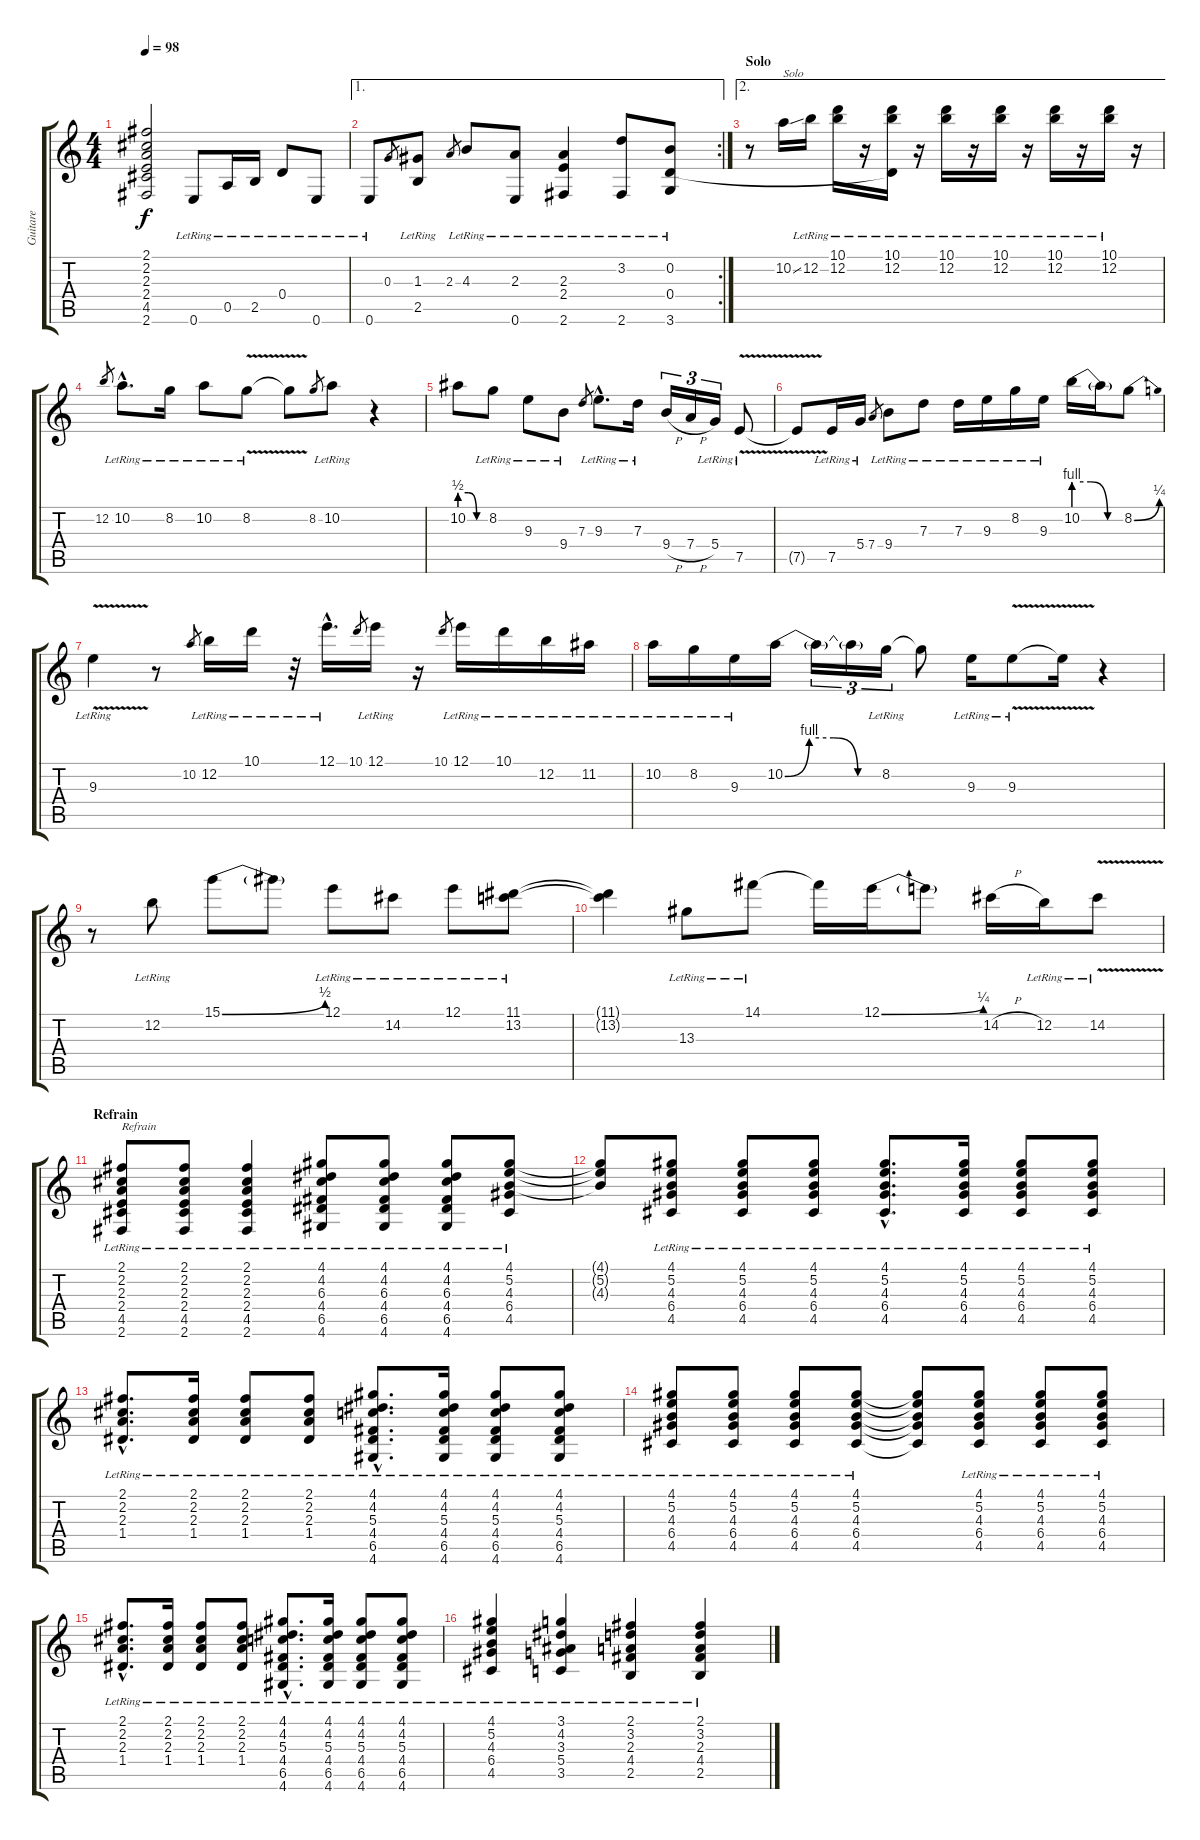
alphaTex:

\track ("Guitare" "Guitare") {instrument acousticguitarsteel}
\staff {score tabs}
\tuning (E4 B3 G3 D3 A2 E2) {hide}
\ts (4 4)
\tempo 98
\clef g2
\ks c
(2.1{t} 2.2{t} 2.3{t} 2.4{t} 4.5{t} 2.6{t}).2{dy f} 0.6{lr}.8 0.5{lr}.16 2.5{lr}.16 0.4{lr}.8 0.6{lr}.8 |
\ae 1
\rc 2
0.6{lr}.8 0.3.8{gr} (1.3{lr} 2.5{lr}).8 2.3.8{gr} 4.3{lr}.8 (2.3{lr} 0.6{lr}).8 (2.3{lr} 2.4{lr} 2.6{lr}).4 (3.2{lr} 2.6{lr}).8 (0.2{lr} 0.4{lr} 3.6{lr}).8 |
\ae 2
\section ("" "Solo")
r.8 10.2{ss}.16{txt "Solo"} 12.2{lr}.16 (10.1{lr} 12.2{lr}).16 r.16 (10.1{lr} 12.2{lr} 0.4{t}).16 r.16 (10.1{lr} 12.2{lr}).16 r.16 (10.1{lr} 12.2{lr}).16 r.16 (10.1{lr} 12.2{lr}).16 r.16 (10.1{lr} 12.2{lr}).16 r.16 |
12.2.8{gr} 10.2{hac lr}.8{d} 8.2{lr}.16 10.2{lr}.8 8.2{v lr}.8 8.2{t}.8 8.2.8{gr} 10.2{lr}.8 r.4 |
10.2{be (custom 0 2 20 2 40 0 60 0)}.8 8.2{lr}.8 9.3{lr}.8 9.4{lr}.8 7.3.8{gr} 9.3{hac lr}.8{d} 7.3{lr}.16 9.4{h}.16{tu (3 2)} 7.4{h}.16{tu (3 2)} 5.4{lr}.16{tu (3 2)} 7.5{v lr}.8 |
7.5{t}.8 7.5{lr}.16 5.4{lr}.16 7.4.8{gr} 9.4{lr}.8 7.3{lr}.8 7.3{lr}.16 9.3{lr}.16 8.2{lr}.16 9.3{lr}.16 10.2{be (custom 0 4 20 4 40 0 60 0)}.16 10.2{t}.16 8.2{be (bend 0 0 60 1)}.8 |
9.3{v lr}.4 r.8 10.2.8{gr} 12.2{lr}.16 10.1{lr}.16 r.32 12.1{hac lr}.16{d} 10.1.8{gr} 12.1{lr}.16 r.16 10.1.8{gr} 12.1{lr}.16 10.1{lr}.16 12.2{lr}.16 11.2{lr}.16 |
10.2{lr}.16 8.2{lr}.16 9.3{lr}.16 10.2{be (custom 0 0 15 4 30 4 45 0 60 0)}.16 10.2{t}.16{tu (3 2)} 10.2{t}.16{tu (3 2)} 8.2{lr}.16{tu (3 2)} 8.2{t}.8 9.3{lr}.16 9.3{v lr}.8 9.3{t}.16 r.4 |
r.8 12.2{lr}.8 15.1{be (bend 0 0 60 2)}.8 15.1{t}.8 12.1{lr}.8 14.2{lr}.8 12.1{lr}.8 (11.1{lr} 13.2{lr}).8 |
(11.1{t} 13.2{t}).4 13.3{lr}.8 14.1{lr}.8 14.1{t}.16 12.1{be (bend 0 0 60 1)}.16 12.1{t}.8 14.2{h}.16 12.2{lr}.16 14.2{v lr}.8 |
\section ("" "Refrain")
(2.1{lr} 2.2{lr} 2.3{lr} 2.4{lr} 4.5{lr} 2.6{lr}).8{txt "Refrain"} (2.1{lr} 2.2{lr} 2.3{lr} 2.4{lr} 4.5{lr} 2.6{lr}).8 (2.1{lr} 2.2{lr} 2.3{lr} 2.4{lr} 4.5{lr} 2.6{lr}).4 (4.1{lr} 4.2{lr} 6.3{lr} 4.4{lr} 6.5{lr} 4.6{lr}).8 (4.1{lr} 4.2{lr} 6.3{lr} 4.4{lr} 6.5{lr} 4.6{lr}).8 (4.1{lr} 4.2{lr} 6.3{lr} 4.4{lr} 6.5{lr} 4.6{lr}).8 (4.1{lr} 5.2{lr} 4.3{lr} 6.4{lr} 4.5{lr}).8 |
(4.1{t} 5.2{t} 4.3{t}).8 (4.1{lr} 5.2{lr} 4.3{lr} 6.4{lr} 4.5{lr}).8 (4.1{lr} 5.2{lr} 4.3{lr} 6.4{lr} 4.5{lr}).8 (4.1{lr} 5.2{lr} 4.3{lr} 6.4{lr} 4.5{lr}).8 (4.1{hac lr} 5.2{hac lr} 4.3{hac lr} 6.4{hac lr} 4.5{hac lr}).8{d} (4.1{lr} 5.2{lr} 4.3{lr} 6.4{lr} 4.5{lr}).16 (4.1{lr} 5.2{lr} 4.3{lr} 6.4{lr} 4.5{lr}).8 (4.1{lr} 5.2{lr} 4.3{lr} 6.4{lr} 4.5{lr}).8 |
(2.1{hac lr} 2.2{hac lr} 2.3{hac lr} 1.4{hac lr}).8{d} (2.1{lr} 2.2{lr} 2.3{lr} 1.4{lr}).16 (2.1{lr} 2.2{lr} 2.3{lr} 1.4{lr}).8 (2.1{lr} 2.2{lr} 2.3{lr} 1.4{lr}).8 (4.1{hac lr} 4.2{hac lr} 5.3{hac lr} 4.4{hac lr} 6.5{hac lr} 4.6{hac lr}).8{d} (4.1{lr} 4.2{lr} 5.3{lr} 4.4{lr} 6.5{lr} 4.6{lr}).16 (4.1{lr} 4.2{lr} 5.3{lr} 4.4{lr} 6.5{lr} 4.6{lr}).8 (4.1{lr} 4.2{lr} 5.3{lr} 4.4{lr} 6.5{lr} 4.6{lr}).8 |
(4.1{lr} 5.2{lr} 4.3{lr} 6.4{lr} 4.5{lr}).8 (4.1{lr} 5.2{lr} 4.3{lr} 6.4{lr} 4.5{lr}).8 (4.1{lr} 5.2{lr} 4.3{lr} 6.4{lr} 4.5{lr}).8 (4.1{lr} 5.2{lr} 4.3{lr} 6.4{lr} 4.5{lr}).8 (4.1{t} 5.2{t} 4.3{t} 6.4{t} 4.5{t}).8 (4.1{lr} 5.2{lr} 4.3{lr} 6.4{lr} 4.5{lr}).8 (4.1{lr} 5.2{lr} 4.3{lr} 6.4{lr} 4.5{lr}).8 (4.1{lr} 5.2{lr} 4.3{lr} 6.4{lr} 4.5{lr}).8 |
(2.1{hac lr} 2.2{hac lr} 2.3{hac lr} 1.4{hac lr}).8{d} (2.1{lr} 2.2{lr} 2.3{lr} 1.4{lr}).16 (2.1{lr} 2.2{lr} 2.3{lr} 1.4{lr}).8 (2.1{lr} 2.2{lr} 2.3{lr} 1.4{lr}).8 (4.1{hac lr} 4.2{hac lr} 5.3{hac lr} 4.4{hac lr} 6.5{hac lr} 4.6{hac lr}).8{d} (4.1{lr} 4.2{lr} 5.3{lr} 4.4{lr} 6.5{lr} 4.6{lr}).16 (4.1{lr} 4.2{lr} 5.3{lr} 4.4{lr} 6.5{lr} 4.6{lr}).8 (4.1{lr} 4.2{lr} 5.3{lr} 4.4{lr} 6.5{lr} 4.6{lr}).8 |
(4.1{lr} 5.2{lr} 4.3{lr} 6.4{lr} 4.5{lr}).4 (3.1{lr} 4.2{lr} 3.3{lr} 5.4{lr} 3.5{lr}).4 (2.1{lr} 3.2{lr} 2.3{lr} 4.4{lr} 2.5{lr}).4 (2.1{lr} 3.2{lr} 2.3{lr} 4.4{lr} 2.5{lr}).4
